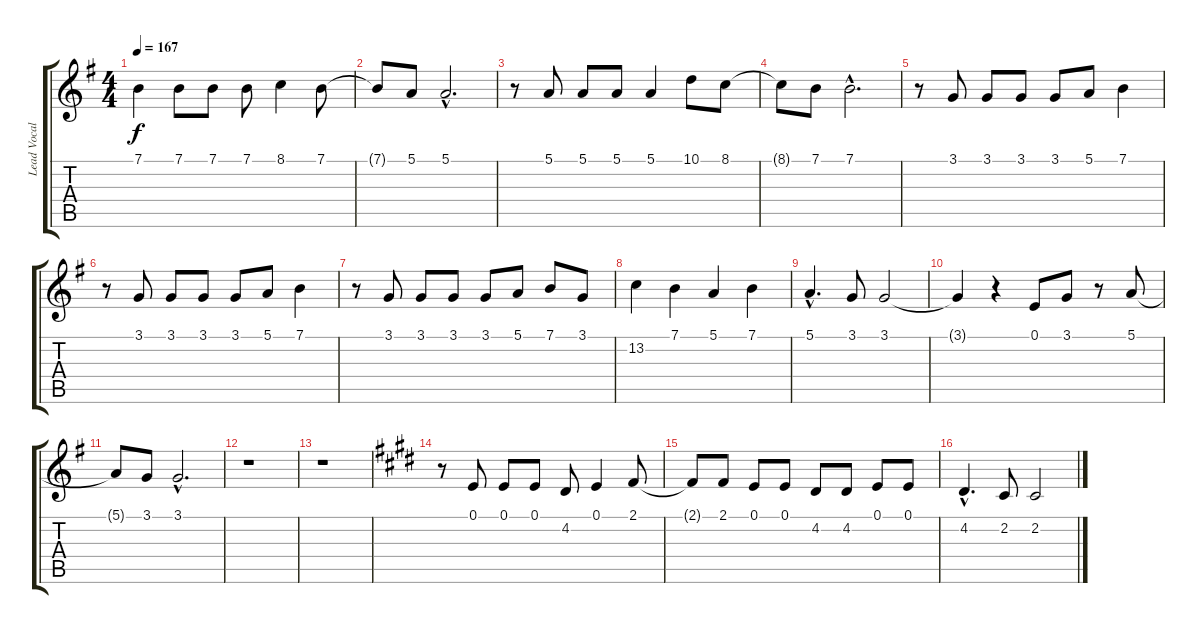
\track ("Lead Vocal" "Lead Vocal") {instrument clavinet}
\staff {score tabs}
\tuning (E4 B3 G3 D3 A2 E2) {hide}
\ts (4 4)
\tempo 167
\clef g2
\ks eminor
7.1.4{dy f} 7.1.8 7.1.8 7.1.8 8.1.4 7.1.8 |
7.1{t}.8 5.1.8 5.1{hac}.2{d} |
r.8 5.1.8 5.1.8 5.1.8 5.1.4 10.1.8 8.1.8 |
8.1{t}.8 7.1.8 7.1{hac}.2{d} |
r.8 3.1.8 3.1.8 3.1.8 3.1.8 5.1.8 7.1.4 |
r.8 3.1.8 3.1.8 3.1.8 3.1.8 5.1.8 7.1.4 |
r.8 3.1.8 3.1.8 3.1.8 3.1.8 5.1.8 7.1.8 3.1.8 |
13.2.4 7.1.4 5.1.4 7.1.4 |
5.1{hac}.4{d} 3.1.8 3.1.2 |
3.1{t}.4 r.4 0.1.8 3.1.8 r.8 5.1.8 |
5.1{t}.8 3.1.8 3.1{hac}.2{d} |
r.1 |
r.1 |
\ks c#minor
r.8 0.1.8 0.1.8 0.1.8 4.2.8 0.1.4 2.1.8 |
2.1{t}.8 2.1.8 0.1.8 0.1.8 4.2.8 4.2.8 0.1.8 0.1.8 |
4.2{hac}.4{d} 2.2.8 2.2.2
